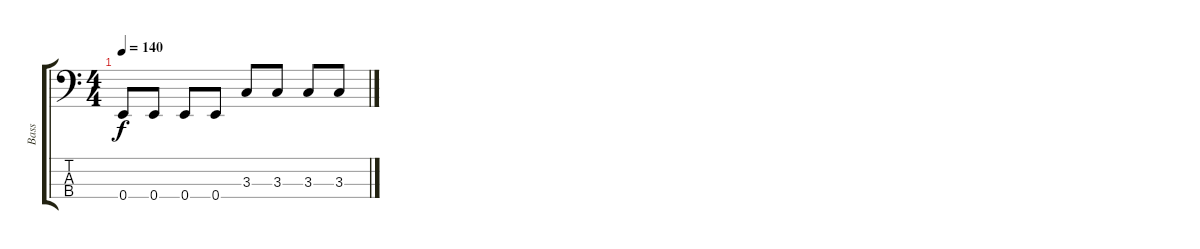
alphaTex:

\track ("Bass" "Bass") {instrument electricbasspick}
\staff {score tabs}
\tuning (G2 D2 A1 E1) {hide}
\ts (4 4)
\tempo 140
\clef f4
\ks c
0.4.8{dy f volume 0} 0.4.8 0.4.8 0.4.8 3.3.8 3.3.8 3.3.8 3.3.8
